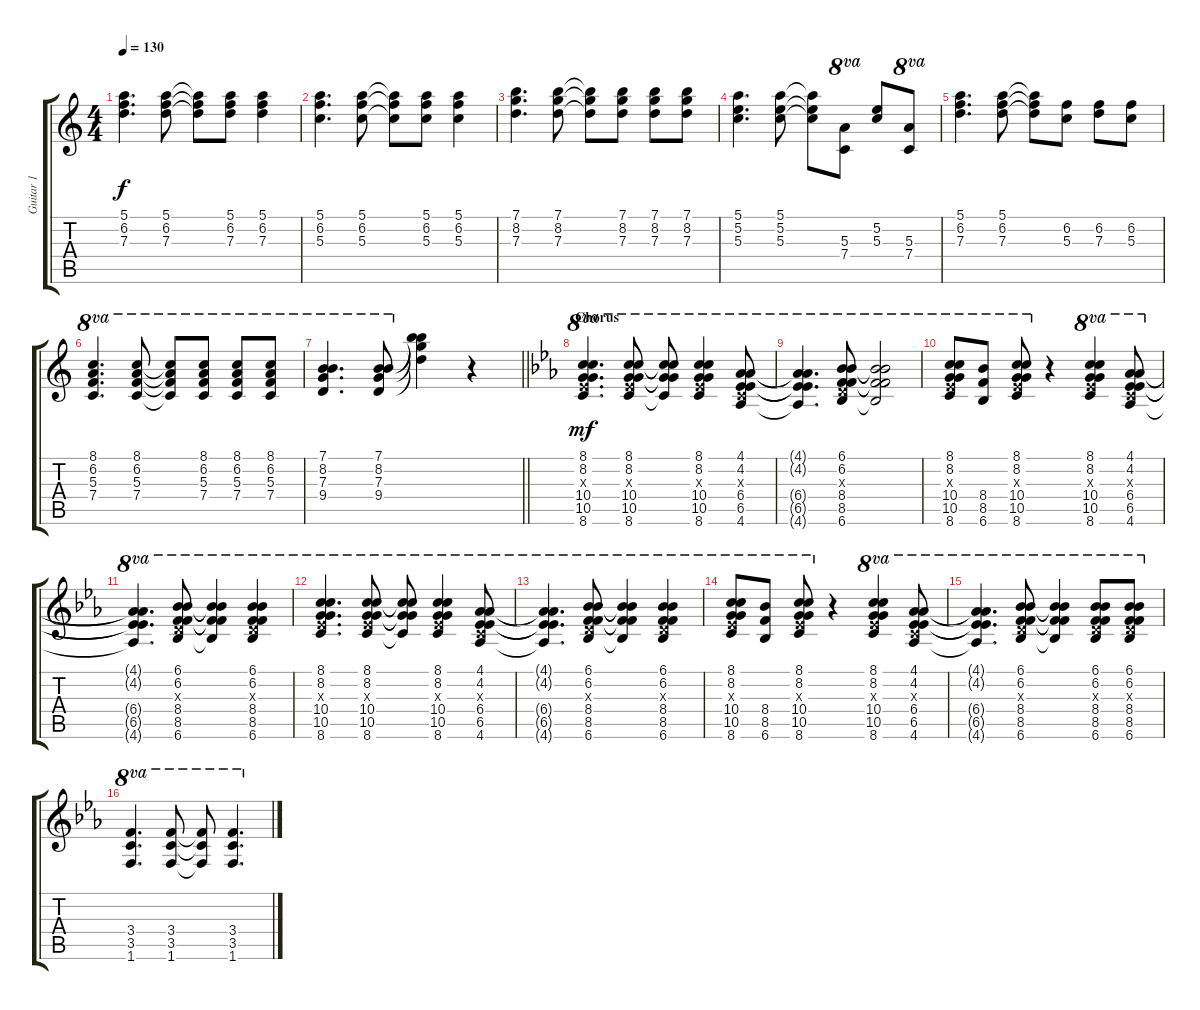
\track ("Guitar 1" "Guitar 1") {instrument distortionguitar}
\staff {score tabs}
\tuning (E4 B3 G3 D4 A3 E3) {hide}
\ts (4 4)
\tempo 130
\clef g2
\ks c
(5.1 6.2 7.3).4{d dy f} (5.1 6.2 7.3).8 (5.1{t} 6.2{t} 7.3{t}).8 (5.1 6.2 7.3).8 (5.1 6.2 7.3).4 |
(5.1 6.2 5.3).4{d} (5.1 6.2 5.3).8 (5.1{t} 6.2{t} 5.3{t}).8 (5.1 6.2 5.3).8 (5.1 6.2 5.3).4 |
(7.1 8.2 7.3).4{d} (7.1 8.2 7.3).8 (7.1{t} 8.2{t} 7.3{t}).8 (7.1 8.2 7.3).8 (7.1 8.2 7.3).8 (7.1 8.2 7.3).8 |
(5.1 5.2 5.3).4{d} (5.1 5.2 5.3).8 (5.1{t} 5.2{t} 5.3{t}).8 (5.3 7.4).8{ot 8va} (5.2 5.3).8 (5.3 7.4).8{ot 8va} |
(5.1 6.2 7.3).4{d} (5.1 6.2 7.3).8 (5.1{t} 6.2{t} 7.3{t}).8 (6.2 5.3).8 (6.2 7.3).8 (6.2 5.3).8 |
(8.1 6.2 5.3 7.4).4{d ot 8va} (8.1 6.2 5.3 7.4).8{ot 8va} (8.1{t} 6.2{t} 5.3{t} 7.4{t}).8{ot 8va} (8.1 6.2 5.3 7.4).8{ot 8va} (8.1 6.2 5.3 7.4).8{ot 8va} (8.1 6.2 5.3 7.4).8{ot 8va} |
\barLineRight lightlight
(7.1 8.2 7.3 9.4).4{d ot 8va} (7.1 8.2 7.3 9.4).8{ot 8va} (7.1{t} 8.2{t} 7.3{t} 9.4{t}).4 r.4 |
\section ("" "Chorus")
\ks eb
(8.1 8.2 8.3{x} 10.4 10.5 8.6).4{d ot 8va dy mf} (8.1 8.2 8.3{x} 10.4 10.5 8.6).8{ot 8va} (8.1{t} 8.2{t} 10.4{t} 10.5{t} 8.6{t}).8{ot 8va} (8.1 8.2 8.3{x} 10.4 10.5 8.6).4{ot 8va} (4.1 4.2 5.3{x} 6.4 6.5 4.6).8{ot 8va} |
(4.1{t} 4.2{t} 6.4{t} 6.5{t} 4.6{t}).4{d ot 8va} (6.1 6.2 7.3{x} 8.4 8.5 6.6).8{ot 8va} (6.1{t} 6.2{t} 8.4{t} 8.5{t} 6.6{t}).2{ot 8va} |
(8.1 8.2 8.3{x} 10.4 10.5 8.6).8{ot 8va} (8.4 8.5 6.6).8{ot 8va} (8.1 8.2 8.3{x} 10.4 10.5 8.6).8{ot 8va} r.4 (8.1 8.2 8.3{x} 10.4 10.5 8.6).4{ot 8va} (4.1 4.2 5.3{x} 6.4 6.5 4.6).8{ot 8va} |
(4.1{t} 4.2{t} 6.4{t} 6.5{t} 4.6{t}).4{d ot 8va} (6.1 6.2 7.3{x} 8.4 8.5 6.6).8{ot 8va} (6.1{t} 6.2{t} 8.4{t} 8.5{t} 6.6{t}).4{ot 8va} (6.1 6.2 7.3{x} 8.4 8.5 6.6).4{ot 8va} |
(8.1 8.2 8.3{x} 10.4 10.5 8.6).4{d ot 8va} (8.1 8.2 8.3{x} 10.4 10.5 8.6).8{ot 8va} (8.1{t} 8.2{t} 10.4{t} 10.5{t} 8.6{t}).8{ot 8va} (8.1 8.2 8.3{x} 10.4 10.5 8.6).4{ot 8va} (4.1 4.2 5.3{x} 6.4 6.5 4.6).8{ot 8va} |
(4.1{t} 4.2{t} 6.4{t} 6.5{t} 4.6{t}).4{d ot 8va} (6.1 6.2 7.3{x} 8.4 8.5 6.6).8{ot 8va} (6.1{t} 6.2{t} 8.4{t} 8.5{t} 6.6{t}).4{ot 8va} (6.1 6.2 7.3{x} 8.4 8.5 6.6).4{ot 8va} |
(8.1 8.2 8.3{x} 10.4 10.5 8.6).8{ot 8va} (8.4 8.5 6.6).8{ot 8va} (8.1 8.2 8.3{x} 10.4 10.5 8.6).8{ot 8va} r.4 (8.1 8.2 8.3{x} 10.4 10.5 8.6).4{ot 8va} (4.1 4.2 5.3{x} 6.4 6.5 4.6).8{ot 8va} |
(4.1{t} 4.2{t} 6.4{t} 6.5{t} 4.6{t}).4{d ot 8va} (6.1 6.2 7.3{x} 8.4 8.5 6.6).8{ot 8va} (6.1{t} 6.2{t} 8.4{t} 8.5{t} 6.6{t}).4{ot 8va} (6.1 6.2 7.3{x} 8.4 8.5 6.6).8{ot 8va} (6.1 6.2 7.3{x} 8.4 8.5 6.6).8{ot 8va} |
(3.4 3.5 1.6).4{d ot 8va} (3.4 3.5 1.6).8{ot 8va} (3.4{t} 3.5{t} 1.6{t}).8{ot 8va} (3.4 3.5 1.6).4{d ot 8va}
